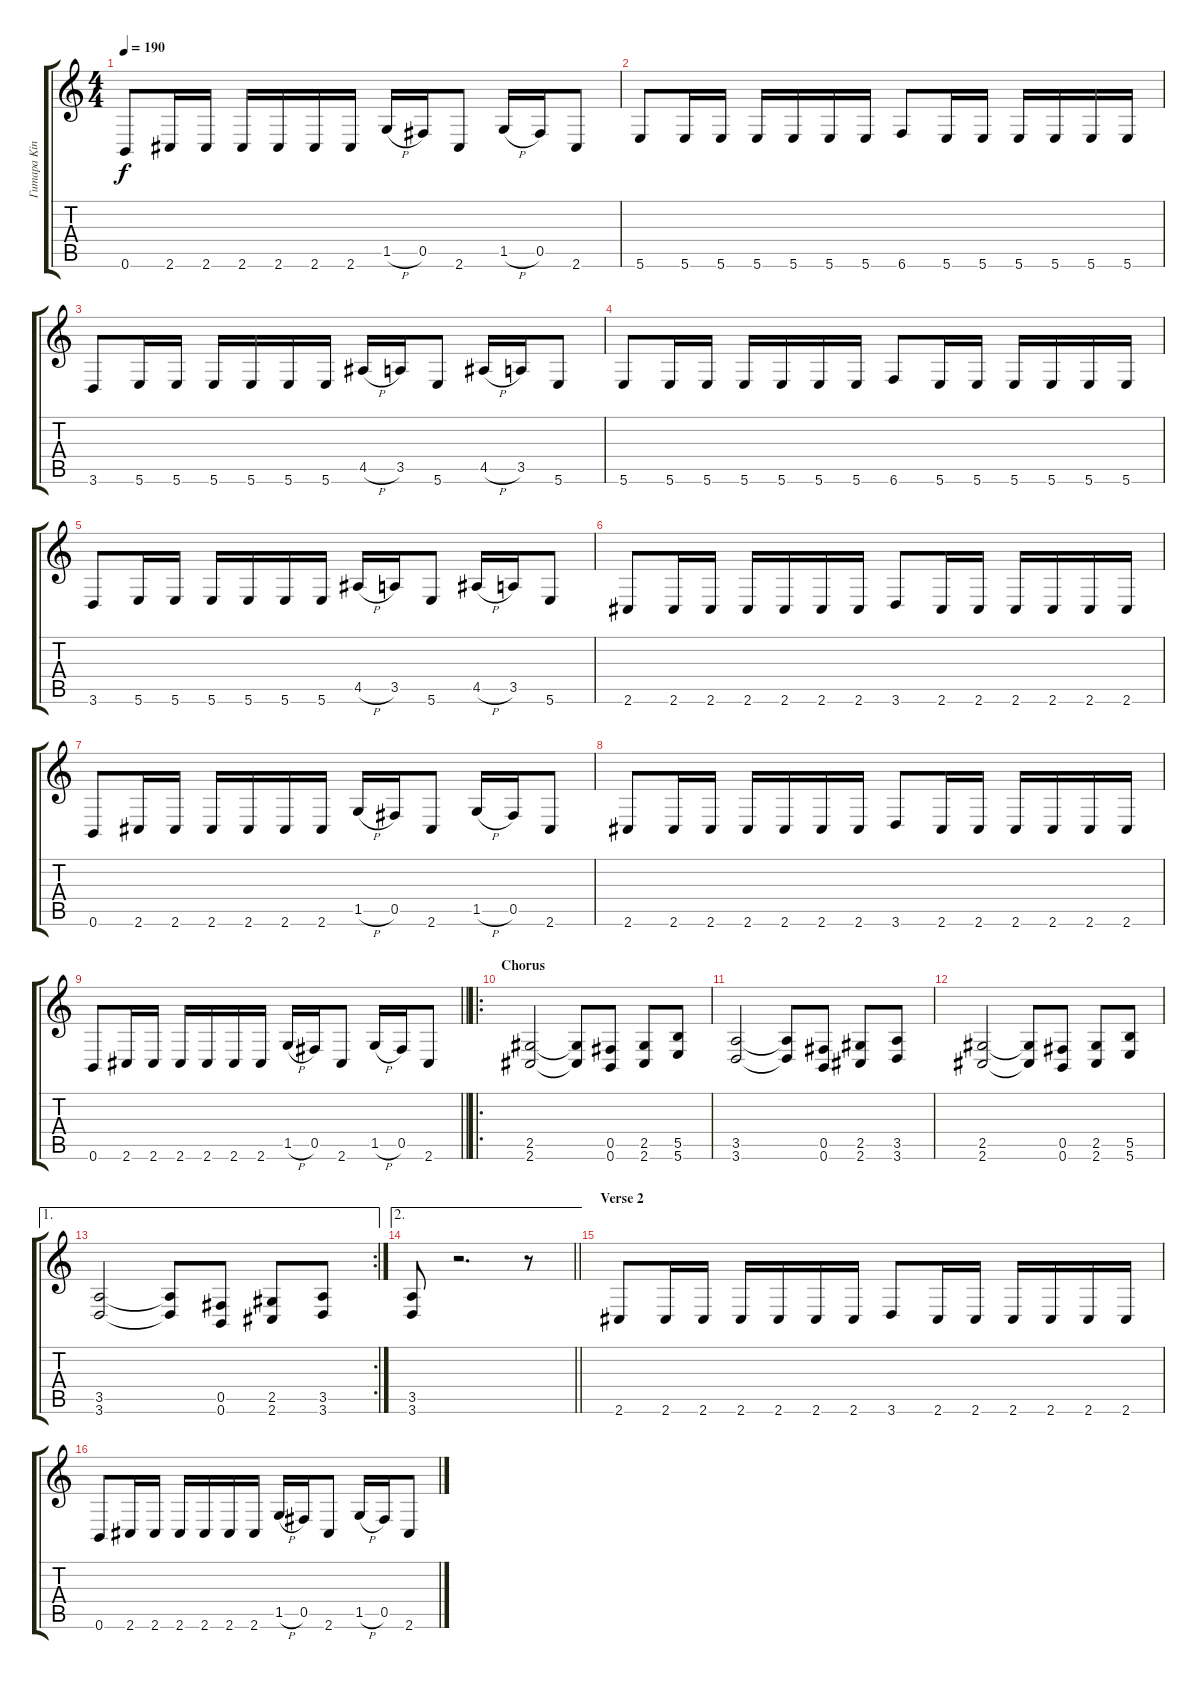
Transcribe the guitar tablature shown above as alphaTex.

\track ("Гитара King" "Гитара Kin") {instrument distortionguitar}
\staff {score tabs}
\tuning (Db4 Ab3 E3 B2 Gb2 B1) {hide}
\ts (4 4)
\tempo 190
\clef g2
\ks c
0.6.8{dy f} 2.6.16 2.6.16 2.6.16 2.6.16 2.6.16 2.6.16 1.5{h}.16 0.5.16 2.6.8 1.5{h}.16 0.5.16 2.6.8 |
5.6.8 5.6.16 5.6.16 5.6.16 5.6.16 5.6.16 5.6.16 6.6.8 5.6.16 5.6.16 5.6.16 5.6.16 5.6.16 5.6.16 |
3.6.8 5.6.16 5.6.16 5.6.16 5.6.16 5.6.16 5.6.16 4.5{h}.16 3.5.16 5.6.8 4.5{h}.16 3.5.16 5.6.8 |
5.6.8 5.6.16 5.6.16 5.6.16 5.6.16 5.6.16 5.6.16 6.6.8 5.6.16 5.6.16 5.6.16 5.6.16 5.6.16 5.6.16 |
3.6.8 5.6.16 5.6.16 5.6.16 5.6.16 5.6.16 5.6.16 4.5{h}.16 3.5.16 5.6.8 4.5{h}.16 3.5.16 5.6.8 |
2.6.8 2.6.16 2.6.16 2.6.16 2.6.16 2.6.16 2.6.16 3.6.8 2.6.16 2.6.16 2.6.16 2.6.16 2.6.16 2.6.16 |
0.6.8 2.6.16 2.6.16 2.6.16 2.6.16 2.6.16 2.6.16 1.5{h}.16 0.5.16 2.6.8 1.5{h}.16 0.5.16 2.6.8 |
2.6.8 2.6.16 2.6.16 2.6.16 2.6.16 2.6.16 2.6.16 3.6.8 2.6.16 2.6.16 2.6.16 2.6.16 2.6.16 2.6.16 |
\barLineRight lightlight
0.6.8 2.6.16 2.6.16 2.6.16 2.6.16 2.6.16 2.6.16 1.5{h}.16 0.5.16 2.6.8 1.5{h}.16 0.5.16 2.6.8 |
\ro
\section ("" "Chorus")
(2.5 2.6).2 (2.5{t} 2.6{t}).8 (0.5 0.6).8 (2.5 2.6).8 (5.5 5.6).8 |
(3.5 3.6).2 (3.5{t} 3.6{t}).8 (0.5 0.6).8 (2.5 2.6).8 (3.5 3.6).8 |
(2.5 2.6).2 (2.5{t} 2.6{t}).8 (0.5 0.6).8 (2.5 2.6).8 (5.5 5.6).8 |
\ae 1
\rc 2
(3.5 3.6).2 (3.5{t} 3.6{t}).8 (0.5 0.6).8 (2.5 2.6).8 (3.5 3.6).8 |
\ae 2
\barLineRight lightlight
(3.5 3.6).8 r.2{d} r.8 |
\section ("" "Verse 2")
2.6.8 2.6.16 2.6.16 2.6.16 2.6.16 2.6.16 2.6.16 3.6.8 2.6.16 2.6.16 2.6.16 2.6.16 2.6.16 2.6.16 |
0.6.8 2.6.16 2.6.16 2.6.16 2.6.16 2.6.16 2.6.16 1.5{h}.16 0.5.16 2.6.8 1.5{h}.16 0.5.16 2.6.8
